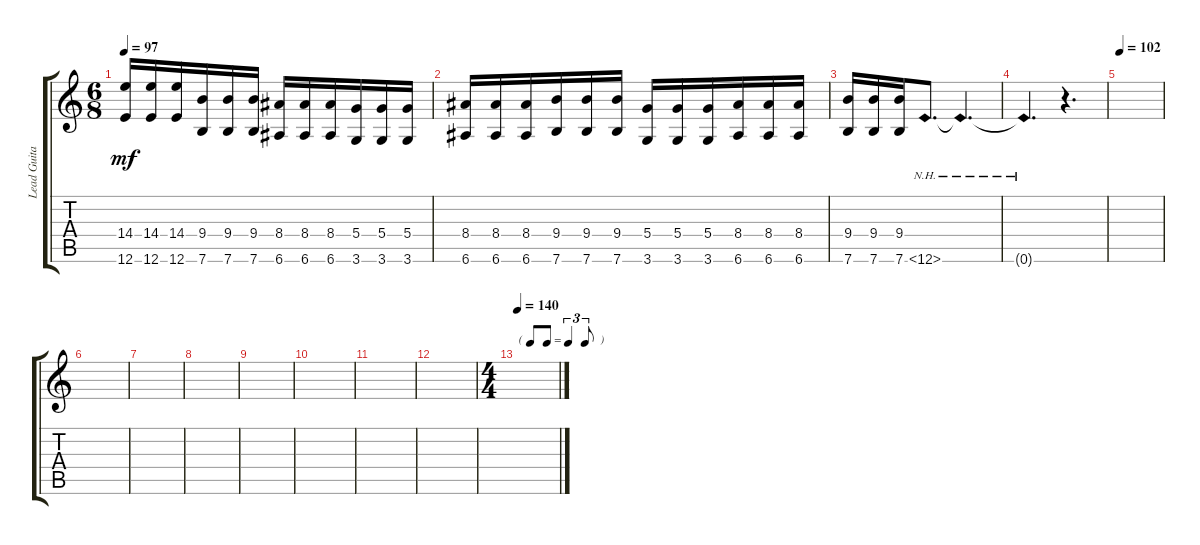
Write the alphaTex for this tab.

\track ("Lead Guitar 2 [Peter Lindgren + Mikael A" "Lead Guita") {instrument distortionguitar}
\staff {score tabs}
\tuning (E4 B3 G3 D3 A2 E2) {hide}
\ts (6 8)
\tempo 97
\clef g2
\ks c
(14.4 12.6).16{dy mf} (14.4 12.6).16 (14.4 12.6).16 (9.4 7.6).16 (9.4 7.6).16 (9.4 7.6).16 (8.4 6.6).16 (8.4 6.6).16 (8.4 6.6).16 (5.4 3.6).16 (5.4 3.6).16 (5.4 3.6).16 |
(8.4 6.6).16 (8.4 6.6).16 (8.4 6.6).16 (9.4 7.6).16 (9.4 7.6).16 (9.4 7.6).16 (5.4 3.6).16 (5.4 3.6).16 (5.4 3.6).16 (8.4 6.6).16 (8.4 6.6).16 (8.4 6.6).16 |
(9.4 7.6).16 (9.4 7.6).16 (9.4 7.6).16 0.6{nh}.8{d} 0.6{nh t}.4{d} |
0.6{nh t}.4{d} r.4{d} |
\tempo 102
|
|
|
|
|
|
|
|
\ts (4 4)
\tf triplet8th
\tempo 140
